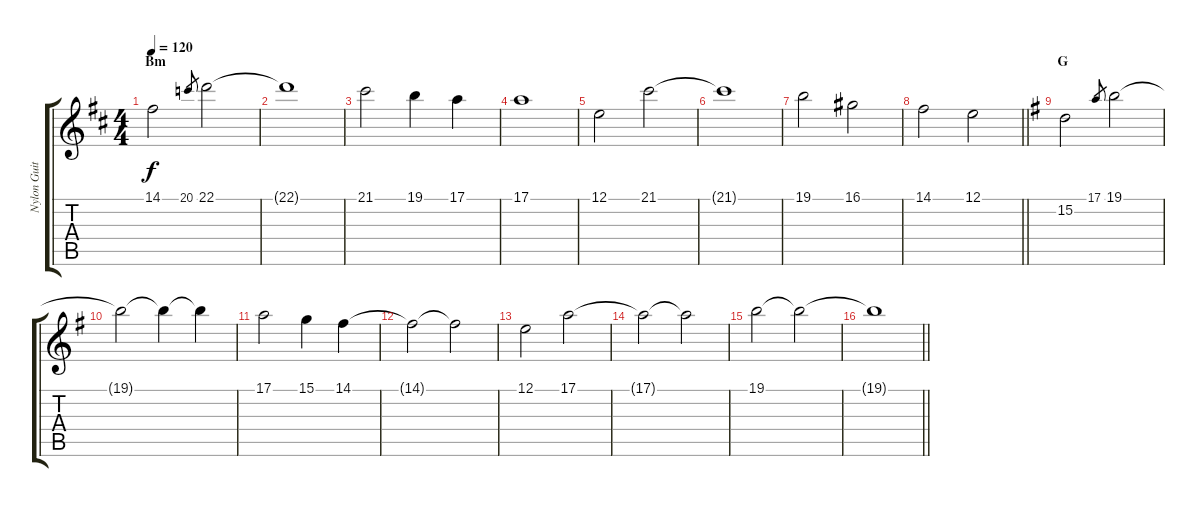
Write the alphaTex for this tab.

\track ("Nylon Guitar" "Nylon Guit") {instrument stringensemble1}
\staff {score tabs}
\tuning (E4 B3 G3 D3 A2 E2) {hide}
\ts (4 4)
\section ("" "Bm")
\tempo 120
\clef g2
\ks bminor
14.1.2{dy f} 20.1.8{gr} 22.1.2 |
22.1{t}.1 |
21.1.2 19.1.4 17.1.4 |
17.1.1 |
12.1.2 21.1.2 |
21.1{t}.1 |
19.1.2 16.1.2 |
\barLineRight lightlight
14.1.2 12.1.2 |
\section ("" "G")
\ks g
15.2.2 17.1.8{gr} 19.1.2 |
19.1{t}.2 19.1{t}.4 19.1{t}.4 |
17.1.2 15.1.4 14.1.4 |
14.1{t}.2 14.1{t}.2 |
12.1.2 17.1.2 |
17.1{t}.2 17.1{t}.2 |
19.1.2{volume 7} 19.1{t}.2 |
\barLineRight lightlight
19.1{t}.1
